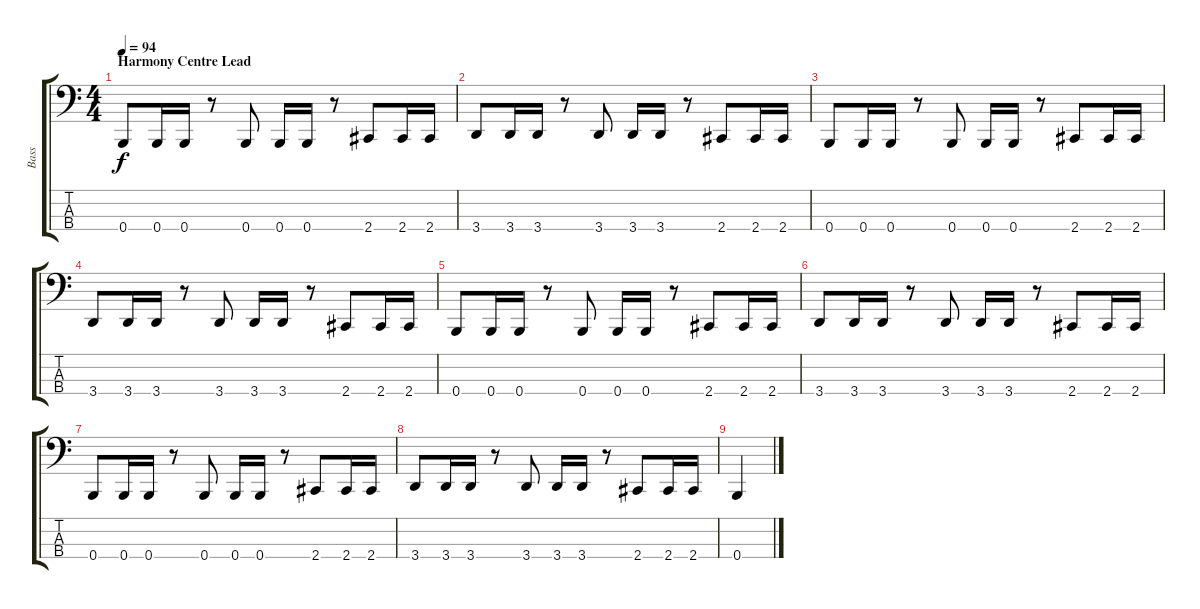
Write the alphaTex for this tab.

\track ("Bass" "Bass") {instrument electricbassfinger}
\staff {score tabs}
\tuning (D2 A1 E1 B0) {hide}
\ts (4 4)
\section ("" "Harmony Centre Lead")
\tempo 94
\clef f4
\ks c
0.4.8{dy f} 0.4.16 0.4.16 r.8 0.4.8 0.4.16 0.4.16 r.8 2.4.8 2.4.16 2.4.16 |
3.4.8 3.4.16 3.4.16 r.8 3.4.8 3.4.16 3.4.16 r.8 2.4.8 2.4.16 2.4.16 |
0.4.8 0.4.16 0.4.16 r.8 0.4.8 0.4.16 0.4.16 r.8 2.4.8 2.4.16 2.4.16 |
3.4.8 3.4.16 3.4.16 r.8 3.4.8 3.4.16 3.4.16 r.8 2.4.8 2.4.16 2.4.16 |
0.4.8 0.4.16 0.4.16 r.8 0.4.8 0.4.16 0.4.16 r.8 2.4.8 2.4.16 2.4.16 |
3.4.8 3.4.16 3.4.16 r.8 3.4.8 3.4.16 3.4.16 r.8 2.4.8 2.4.16 2.4.16 |
0.4.8 0.4.16 0.4.16 r.8 0.4.8 0.4.16 0.4.16 r.8 2.4.8 2.4.16 2.4.16 |
3.4.8 3.4.16 3.4.16 r.8 3.4.8 3.4.16 3.4.16 r.8 2.4.8 2.4.16 2.4.16 |
0.4.4
